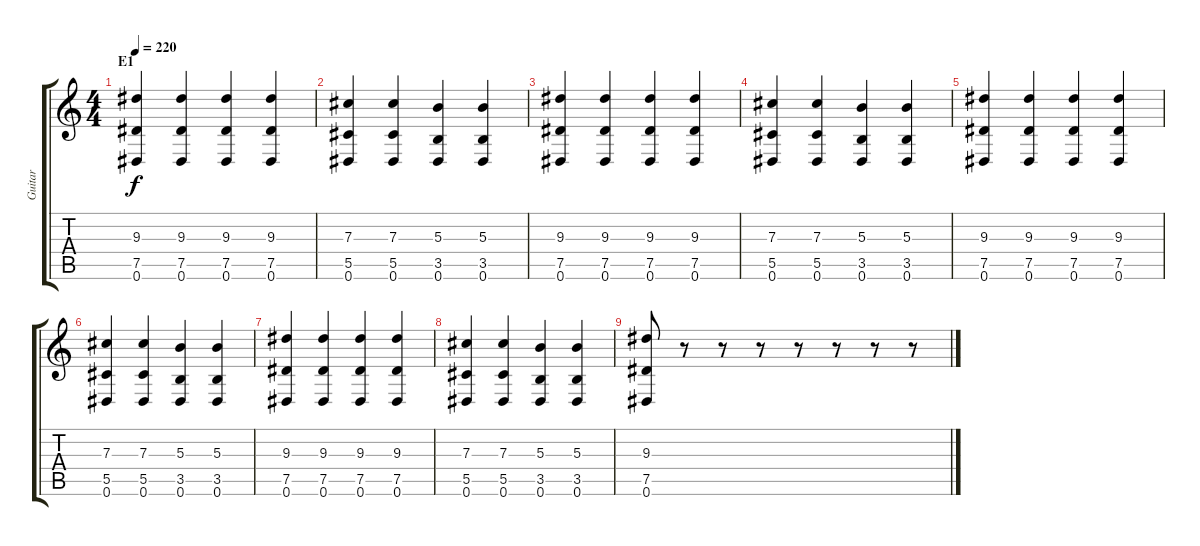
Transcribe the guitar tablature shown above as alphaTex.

\track ("Guitar" "Guitar") {instrument overdrivenguitar}
\staff {score tabs}
\tuning (Eb4 Bb3 Gb3 Db3 Ab2 Eb2) {hide}
\ts (4 4)
\section ("" "E1")
\tempo 220
\clef g2
\ks c
(9.3 7.5 0.6).4{dy f} (9.3 7.5 0.6).4 (9.3 7.5 0.6).4 (9.3 7.5 0.6).4 |
(7.3 5.5 0.6).4 (7.3 5.5 0.6).4 (5.3 3.5 0.6).4 (5.3 3.5 0.6).4 |
(9.3 7.5 0.6).4 (9.3 7.5 0.6).4 (9.3 7.5 0.6).4 (9.3 7.5 0.6).4 |
(7.3 5.5 0.6).4 (7.3 5.5 0.6).4 (5.3 3.5 0.6).4 (5.3 3.5 0.6).4 |
(9.3 7.5 0.6).4 (9.3 7.5 0.6).4 (9.3 7.5 0.6).4 (9.3 7.5 0.6).4 |
(7.3 5.5 0.6).4 (7.3 5.5 0.6).4 (5.3 3.5 0.6).4 (5.3 3.5 0.6).4 |
(9.3 7.5 0.6).4 (9.3 7.5 0.6).4 (9.3 7.5 0.6).4 (9.3 7.5 0.6).4 |
(7.3 5.5 0.6).4 (7.3 5.5 0.6).4 (5.3 3.5 0.6).4 (5.3 3.5 0.6).4 |
(9.3 7.5 0.6).8 r.8 r.8 r.8 r.8 r.8 r.8 r.8
